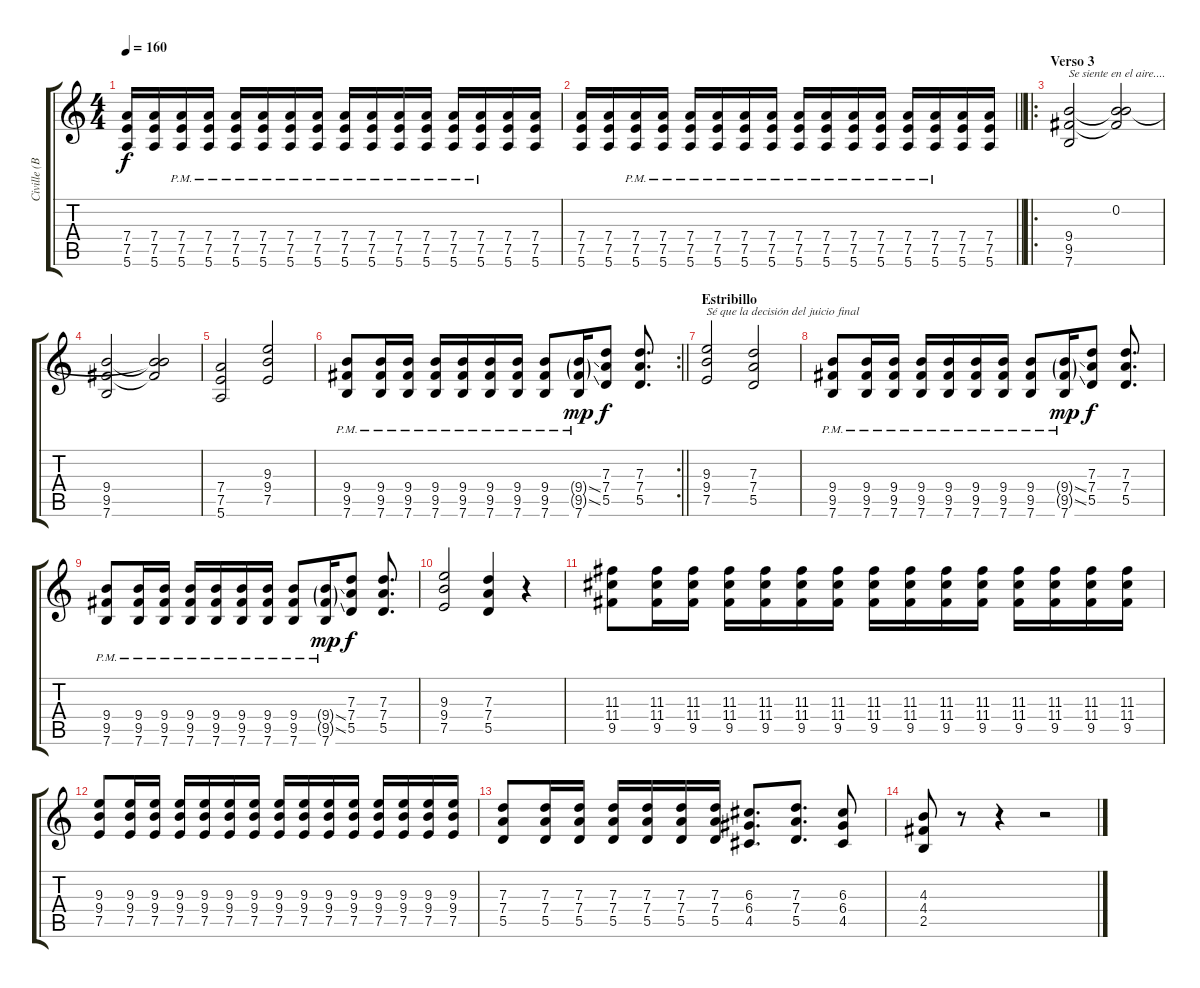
\track ("Civille (Base)" "Civille (B") {instrument distortionguitar}
\staff {score tabs}
\tuning (E4 B3 G3 D3 A2 E2) {hide}
\ts (4 4)
\tempo 160
\clef g2
\ks c
(7.4 7.5 5.6).16{dy f} (7.4 7.5 5.6).16 (7.4{pm} 7.5{pm} 5.6).16 (7.4{pm} 7.5{pm} 5.6).16 (7.4{pm} 7.5{pm} 5.6).16 (7.4{pm} 7.5{pm} 5.6).16 (7.4{pm} 7.5{pm} 5.6).16 (7.4{pm} 7.5{pm} 5.6).16 (7.4{pm} 7.5{pm} 5.6).16 (7.4{pm} 7.5{pm} 5.6).16 (7.4{pm} 7.5{pm} 5.6).16 (7.4{pm} 7.5{pm} 5.6).16 (7.4{pm} 7.5{pm} 5.6).16 (7.4{pm} 7.5{pm} 5.6).16 (7.4 7.5 5.6).16 (7.4 7.5 5.6).16 |
\barLineRight lightlight
(7.4 7.5 5.6).16 (7.4 7.5 5.6).16 (7.4{pm} 7.5{pm} 5.6).16 (7.4{pm} 7.5{pm} 5.6).16 (7.4{pm} 7.5{pm} 5.6).16 (7.4{pm} 7.5{pm} 5.6).16 (7.4{pm} 7.5{pm} 5.6).16 (7.4{pm} 7.5{pm} 5.6).16 (7.4{pm} 7.5{pm} 5.6).16 (7.4{pm} 7.5{pm} 5.6).16 (7.4{pm} 7.5{pm} 5.6).16 (7.4{pm} 7.5{pm} 5.6).16 (7.4{pm} 7.5{pm} 5.6).16 (7.4{pm} 7.5{pm} 5.6).16 (7.4 7.5 5.6).16 (7.4 7.5 5.6).16 |
\ro
\section ("" "Verso 3")
(9.4 9.5 7.6).2{txt "Se siente en el aire...."} (0.2 9.4{t} 9.5{t}).2 |
(9.4 9.5 7.6).2 (0.2{t} 9.4{t} 9.5{t}).2 |
(7.4 7.5 5.6).2 (9.3 9.4 7.5).2 |
\rc 2
\barLineRight lightlight
(9.4{pm} 9.5{pm} 7.6{pm}).8 (9.4{pm} 9.5{pm} 7.6{pm}).16 (9.4{pm} 9.5{pm} 7.6{pm}).16 (9.4{pm} 9.5{pm} 7.6{pm}).16 (9.4{pm} 9.5{pm} 7.6{pm}).16 (9.4{pm} 9.5{pm} 7.6{pm}).16 (9.4{pm} 9.5{pm} 7.6{pm}).16 (9.4{pm} 9.5{pm} 7.6{pm}).8 (9.4{ss g pm} 9.5{ss g pm} 7.6{pm}).16{dy mp} (7.3 7.4 5.5).8{dy f} (7.3 7.4 5.5).8{d} |
\section ("" "Estribillo")
(9.3 9.4 7.5).2{txt "Sé que la decisión del juicio final"} (7.3 7.4 5.5).2 |
(9.4{pm} 9.5{pm} 7.6{pm}).8 (9.4{pm} 9.5{pm} 7.6{pm}).16 (9.4{pm} 9.5{pm} 7.6{pm}).16 (9.4{pm} 9.5{pm} 7.6{pm}).16 (9.4{pm} 9.5{pm} 7.6{pm}).16 (9.4{pm} 9.5{pm} 7.6{pm}).16 (9.4{pm} 9.5{pm} 7.6{pm}).16 (9.4{pm} 9.5{pm} 7.6{pm}).8 (9.4{ss g pm} 9.5{ss g pm} 7.6{pm}).16{dy mp} (7.3 7.4 5.5).8{dy f} (7.3 7.4 5.5).8{d} |
(9.4{pm} 9.5{pm} 7.6{pm}).8 (9.4{pm} 9.5{pm} 7.6{pm}).16 (9.4{pm} 9.5{pm} 7.6{pm}).16 (9.4{pm} 9.5{pm} 7.6{pm}).16 (9.4{pm} 9.5{pm} 7.6{pm}).16 (9.4{pm} 9.5{pm} 7.6{pm}).16 (9.4{pm} 9.5{pm} 7.6{pm}).16 (9.4{pm} 9.5{pm} 7.6{pm}).8 (9.4{ss g pm} 9.5{ss g pm} 7.6{pm}).16{dy mp} (7.3 7.4 5.5).8{dy f} (7.3 7.4 5.5).8{d} |
(9.3 9.4 7.5).2 (7.3 7.4 5.5).4 r.4 |
(11.3 11.4 9.5).8 (11.3 11.4 9.5).16 (11.3 11.4 9.5).16 (11.3 11.4 9.5).16 (11.3 11.4 9.5).16 (11.3 11.4 9.5).16 (11.3 11.4 9.5).16 (11.3 11.4 9.5).16 (11.3 11.4 9.5).16 (11.3 11.4 9.5).16 (11.3 11.4 9.5).16 (11.3 11.4 9.5).16 (11.3 11.4 9.5).16 (11.3 11.4 9.5).16 (11.3 11.4 9.5).16 |
(9.3 9.4 7.5).8 (9.3 9.4 7.5).16 (9.3 9.4 7.5).16 (9.3 9.4 7.5).16 (9.3 9.4 7.5).16 (9.3 9.4 7.5).16 (9.3 9.4 7.5).16 (9.3 9.4 7.5).16 (9.3 9.4 7.5).16 (9.3 9.4 7.5).16 (9.3 9.4 7.5).16 (9.3 9.4 7.5).16 (9.3 9.4 7.5).16 (9.3 9.4 7.5).16 (9.3 9.4 7.5).16 |
(7.3 7.4 5.5).8 (7.3 7.4 5.5).16 (7.3 7.4 5.5).16 (7.3 7.4 5.5).16 (7.3 7.4 5.5).16 (7.3 7.4 5.5).16 (7.3 7.4 5.5).16 (6.3 6.4 4.5).8{d} (7.3 7.4 5.5).8{d} (6.3 6.4 4.5).8 |
(4.3 4.4 2.5).8 r.8 r.4 r.2
